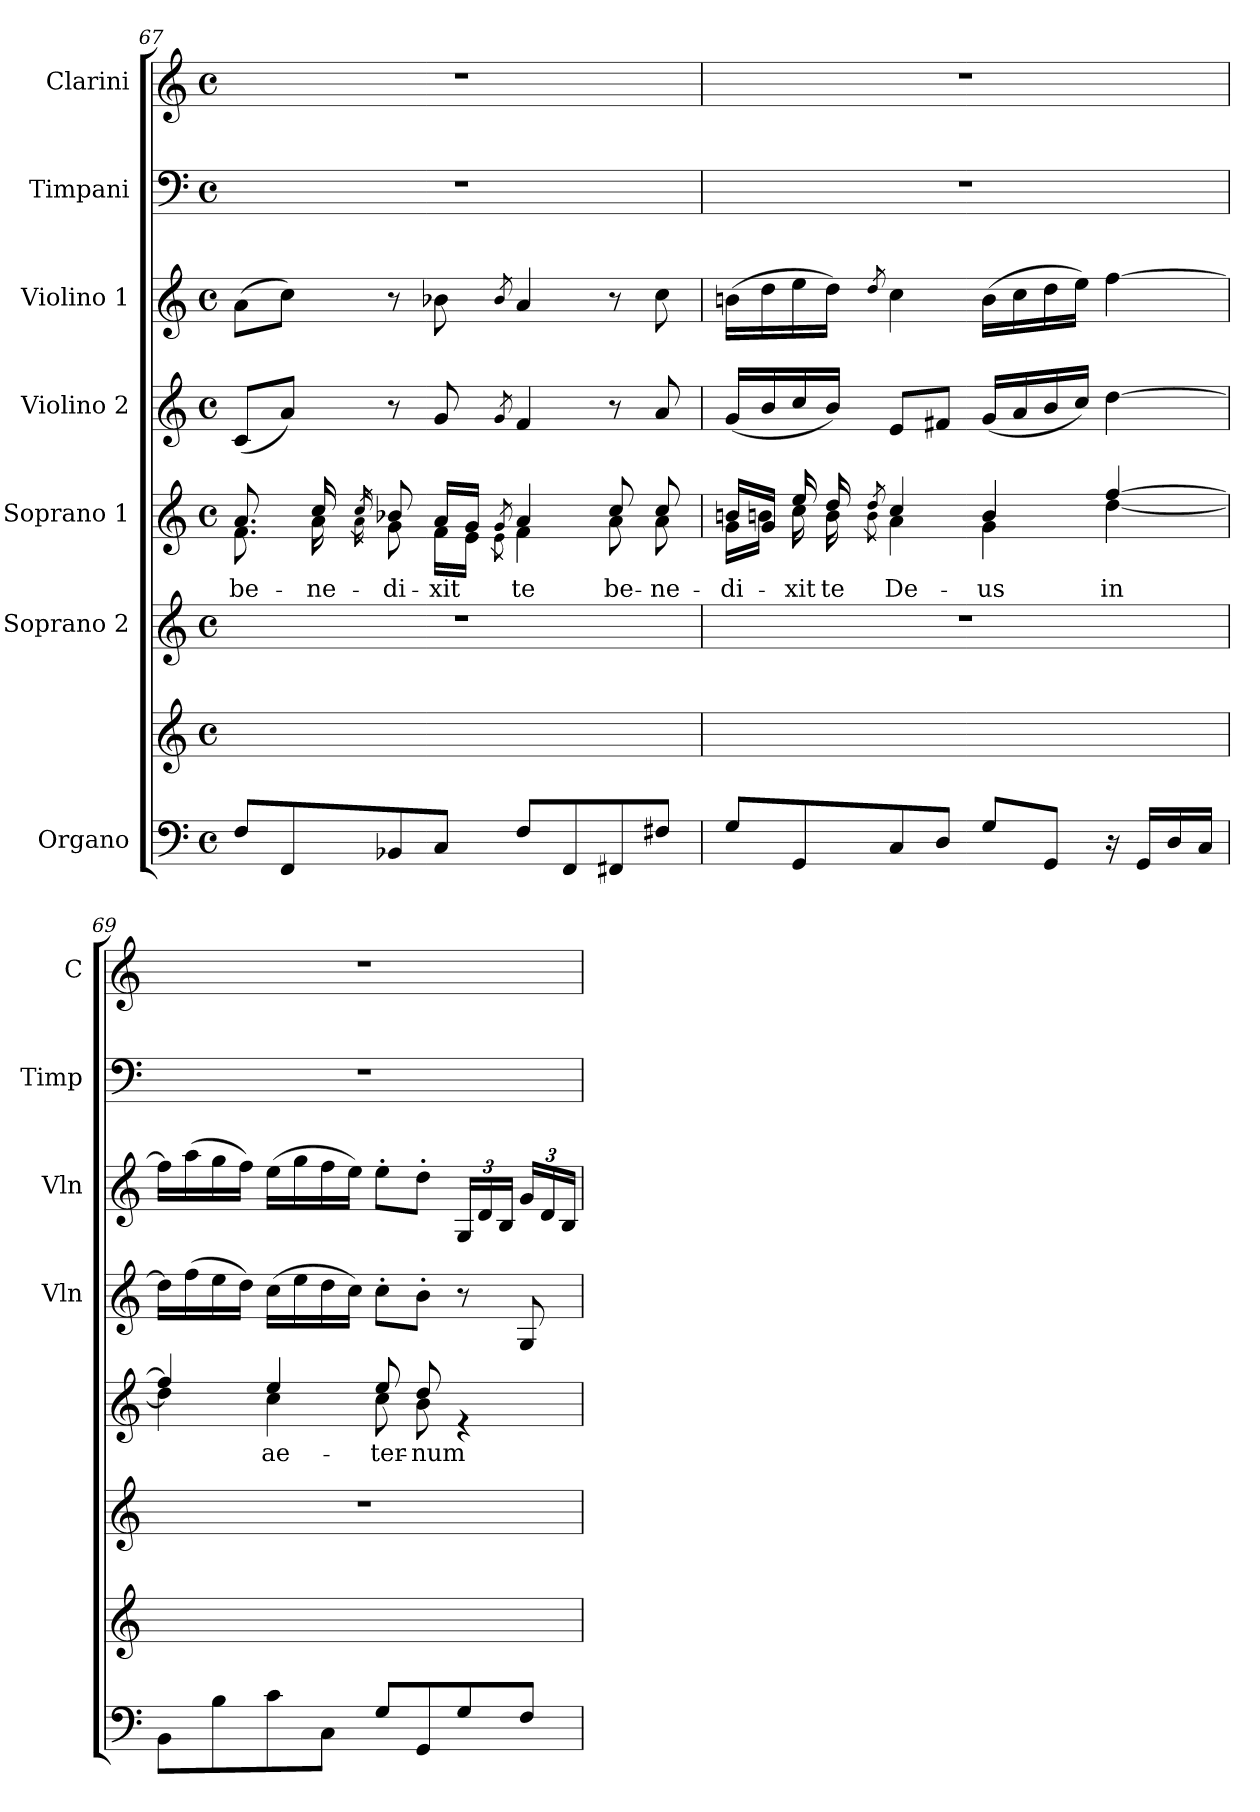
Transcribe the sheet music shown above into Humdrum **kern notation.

**kern	**kern	**kern	**kern	**text	**kern	**kern	**kern	**kern
*part7	*part7	*part6	*part5	*part5	*part4	*part3	*part2	*part1
*staff8	*staff7	*staff6	*staff5	*staff5	*staff4	*staff3	*staff2	*staff1
*I"Organo	*	*I"Soprano 2	*I"Soprano 1	*	*I"Violino 2	*I"Violino 1	*I"Timpani	*I"Clarini
*	*	*	*	*	*I'Vln	*I'Vln	*I'Timp	*I'C
!!LO:LB:g=z
*clefF4	*clefG2	*clefG2	*clefG2	*	*clefG2	*clefG2	*clefF4	*clefG2
*k[]	*k[]	*k[]	*k[]	*	*k[]	*k[]	*k[]	*k[]
*M4/4	*M4/4	*M4/4	*M4/4	*	*M4/4	*M4/4	*M4/4	*M4/4
*met(c)	*met(c)	*met(c)	*met(c)	*	*met(c)	*met(c)	*met(c)	*met(c)
=67	=67	=67	=67	=67	=67	=67	=67	=67
!	!	!	!	!LO:LY:b	!	!	!	!
*	*	*	*^	*	*	*	*	*
8F/L	1ryy	1r	8.a/	8.f\	be-	(8c/L	(8a\L	1r	1r
8FF/	.	.	.	.	.	8a/J)	8cc\J)	.	.
!	!	!	!	!	!LO:LY:b	!	!	!	!
.	.	.	16cc/	16a\	-ne-	.	.	.	.
.	.	.	16qcc/	16qa\	.	.	.	.	.
!	!	!	!	!	!LO:LY:b	!	!	!	!
8BB-X/	.	.	8b-X/	8g\	-di-	8r	8r	.	.
!	!	!	!	!	!LO:LY:b	!	!	!	!
8C/J	.	.	16a/LL	16f\LL	-xit	8g/	8b-X\	.	.
.	.	.	16g/JJ	16e\JJ	.	.	.	.	.
.	.	.	8qg/	8qe\	.	8qg/	8qb-/	.	.
!	!	!	!	!	!LO:LY:b	!	!	!	!
8F/L	.	.	4a/	4f\	te	4f/	4a/	.	.
8FF/	.	.	.	.	.	.	.	.	.
!	!	!	!	!	!LO:LY:b	!	!	!	!
8FF#X/	.	.	8cc/	8a\	be-	8r	8r	.	.
!	!	!	!	!	!LO:LY:b	!	!	!	!
8F#X/J	.	.	8cc/	8a\	-ne-	8a/	8cc\	.	.
=68	=68	=68	=68	=68	=68	=68	=68	=68	=68
!	!	!	!	!	!LO:LY:b	!	!	!	!
8G/L	1ryy	1r	16bn/LL	16g\LL	-di-	(16g/LL	(16bn\LL	1r	1r
.	.	.	16g/JJ	16bn\JJ	.	16b/	16dd\	.	.
!	!	!	!	!	!LO:LY:b	!	!	!	!
8GG/	.	.	16ee/	16cc\	-xit	16cc/	16ee\	.	.
!	!	!	!	!	!LO:LY:b	!	!	!	!
.	.	.	16dd/	16b\	te	16b/JJ)	16dd\JJ)	.	.
.	.	.	8qdd/	8qb\	.	.	8qdd/	.	.
!	!	!	!	!	!LO:LY:b	!	!	!	!
8C/	.	.	4cc/	4a\	De-	8e/L	4cc\	.	.
8D/J	.	.	.	.	.	8f#X/J	.	.	.
!	!	!	!	!	!LO:LY:b	!	!	!	!
8G/L	.	.	4b/	4g\	-us	(16g/LL	(16b\LL	.	.
.	.	.	.	.	.	16a/	16cc\	.	.
8GG/J	.	.	.	.	.	16b/	16dd\	.	.
.	.	.	.	.	.	16cc/JJ)	16ee\JJ)	.	.
!	!	!	!	!	!LO:LY:b	!	!	!	!
16r	.	.	[4ff/	[4dd\	in	[4dd\	[4ff\	.	.
16GG/LL	.	.	.	.	.	.	.	.	.
16D/	.	.	.	.	.	.	.	.	.
16C/JJ	.	.	.	.	.	.	.	.	.
=69	=69	=69	=69	=69	=69	=69	=69	=69	=69
8BB\L	1ryy	1r	4ff/]	4dd\]	.	16dd\LL]	16ff\LL]	1r	1r
.	.	.	.	.	.	(16ff\	(16aa\	.	.
8B\	.	.	.	.	.	16ee\	16gg\	.	.
.	.	.	.	.	.	16dd\JJ)	16ff\JJ)	.	.
!	!	!	!	!	!LO:LY:b	!	!	!	!
8c\	.	.	4ee/	4cc\	ae-	(16cc\LL	(16ee\LL	.	.
.	.	.	.	.	.	16ee\	16gg\	.	.
8C\J	.	.	.	.	.	16dd\	16ff\	.	.
.	.	.	.	.	.	16cc\JJ)	16ee\JJ)	.	.
!	!	!	!	!	!LO:LY:b	!	!	!	!
8G/L	.	.	8ee/	8cc\	-ter-	8cc'\L	8ee'\L	.	.
!	!	!	!	!	!LO:LY:b	!	!	!	!
8GG/	.	.	8dd/	8b\	-num	8b'\J	8dd'\J	.	.
*	*	*	*	*	*	*	*Xbrackettup	*	*
8G/	.	.	4re	4ryy	.	8r	24G/LL	.	.
.	.	.	.	.	.	.	24d/	.	.
.	.	.	.	.	.	.	24B/JJ	.	.
8F/J	.	.	.	.	.	8G/	24g/LL	.	.
.	.	.	.	.	.	.	24d/	.	.
.	.	.	.	.	.	.	24B/JJ	.	.
*	*	*	*v	*v	*	*	*	*	*
=	=	=	=	=	=	=	=	=
*-	*-	*-	*-	*-	*-	*-	*-	*-
